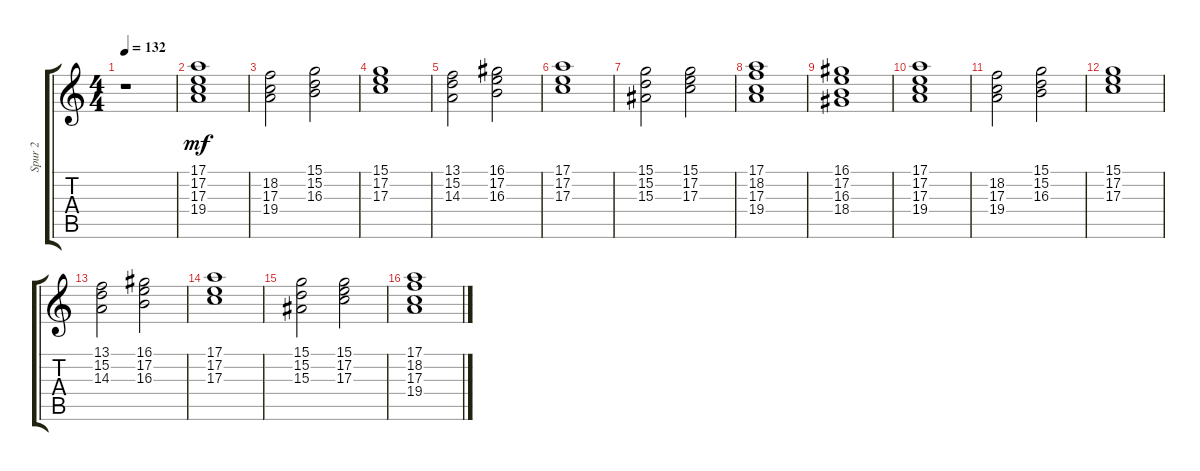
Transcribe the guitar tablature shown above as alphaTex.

\track ("Spur 2" "Spur 2") {instrument rockorgan}
\staff {score tabs}
\tuning (E4 B3 G3 D3 A2 E2) {hide}
\ts (4 4)
\tempo 132
\clef g2
\ks c
r.1{dy mp} |
(17.1 17.2 17.3 19.4).1{dy mf} |
(18.2 17.3 19.4).2 (15.1 15.2 16.3).2 |
(15.1 17.2 17.3).1 |
(13.1 15.2 14.3).2 (16.1 17.2 16.3).2 |
(17.1 17.2 17.3).1 |
(15.1 15.2 15.3).2 (15.1 17.2 17.3).2 |
(17.1 18.2 17.3 19.4).1 |
(16.1 17.2 16.3 18.4).1 |
(17.1 17.2 17.3 19.4).1 |
(18.2 17.3 19.4).2 (15.1 15.2 16.3).2 |
(15.1 17.2 17.3).1 |
(13.1 15.2 14.3).2 (16.1 17.2 16.3).2 |
(17.1 17.2 17.3).1 |
(15.1 15.2 15.3).2 (15.1 17.2 17.3).2 |
(17.1 18.2 17.3 19.4).1
